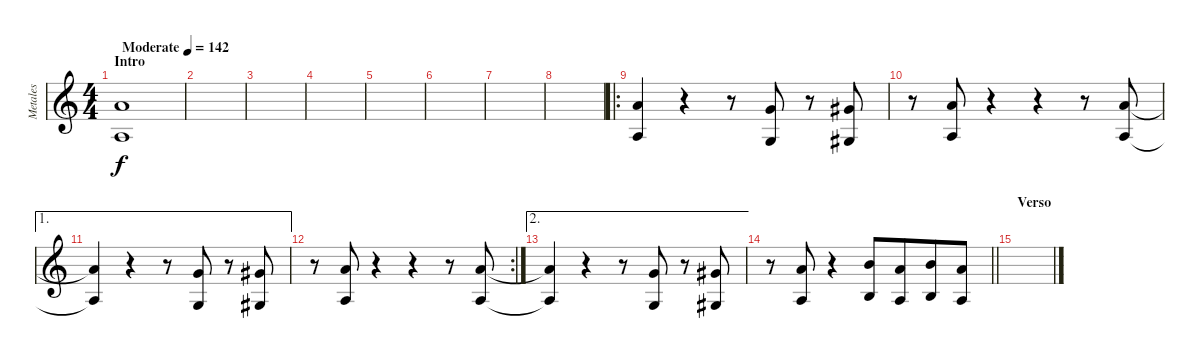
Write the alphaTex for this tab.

\track ("Metales" "Metales") {instrument brasssection}
\staff {score}
\tuning (E4 B3 G3 D3 A2 E2 B1) {hide}
\ts (4 4)
\section ("" "Intro")
\tempo (142 "Moderate")
\clef g2
\ks c
(5.1 2.3).1{dy f instrument brasssection} |
|
|
|
|
|
|
|
\ro
(5.1 2.3).4 r.4 r.8 (3.1 0.3).8 r.8 (4.1 1.3).8 |
r.8 (5.1 2.3).8 r.4 r.4 r.8 (5.1 2.3).8 |
\ae 1
(5.1{t} 2.3{t}).4 r.4 r.8 (3.1 0.3).8 r.8 (4.1 1.3).8 |
\rc 2
r.8 (5.1 2.3).8 r.4 r.4 r.8 (5.1 2.3).8 |
\ae 2
(5.1{t} 2.3{t}).4 r.4 r.8 (3.1 0.3).8 r.8 (4.1 1.3).8 |
\barLineRight lightlight
r.8 (5.1 2.3).8 r.4 (7.1 0.2).8 (5.1 2.3).8{beam merge} (7.1 0.2).8 (5.1 2.3).8 |
\section ("" "Verso")
